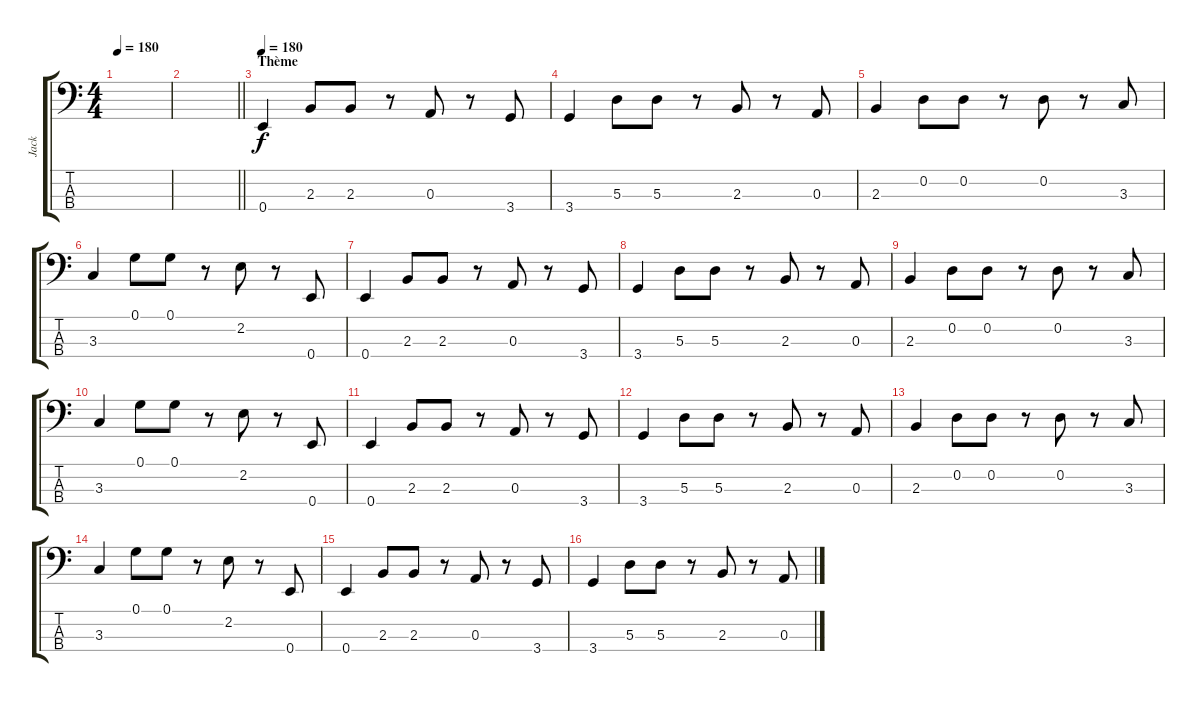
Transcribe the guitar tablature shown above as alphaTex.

\track ("Jack" "Jack") {instrument electricbassfinger}
\staff {score tabs}
\tuning (G2 D2 A1 E1) {hide}
\ts (4 4)
\tempo 180
\tempo 100
\tempo 180
\clef f4
\ks c
|
\barLineRight lightlight
|
\section ("" "Thème")
\tempo 180
0.4.4 2.3.8 2.3.8 r.8 0.3.8 r.8 3.4.8 |
3.4.4 5.3.8 5.3.8 r.8 2.3.8 r.8 0.3.8 |
2.3.4 0.2.8 0.2.8 r.8 0.2.8 r.8 3.3.8 |
3.3.4 0.1.8 0.1.8 r.8 2.2.8 r.8 0.4.8 |
0.4.4 2.3.8 2.3.8 r.8 0.3.8 r.8 3.4.8 |
3.4.4 5.3.8 5.3.8 r.8 2.3.8 r.8 0.3.8 |
2.3.4 0.2.8 0.2.8 r.8 0.2.8 r.8 3.3.8 |
3.3.4 0.1.8 0.1.8 r.8 2.2.8 r.8 0.4.8 |
0.4.4 2.3.8 2.3.8 r.8 0.3.8 r.8 3.4.8 |
3.4.4 5.3.8 5.3.8 r.8 2.3.8 r.8 0.3.8 |
2.3.4 0.2.8 0.2.8 r.8 0.2.8 r.8 3.3.8 |
3.3.4 0.1.8 0.1.8 r.8 2.2.8 r.8 0.4.8 |
0.4.4 2.3.8 2.3.8 r.8 0.3.8 r.8 3.4.8 |
3.4.4 5.3.8 5.3.8 r.8 2.3.8 r.8 0.3.8
